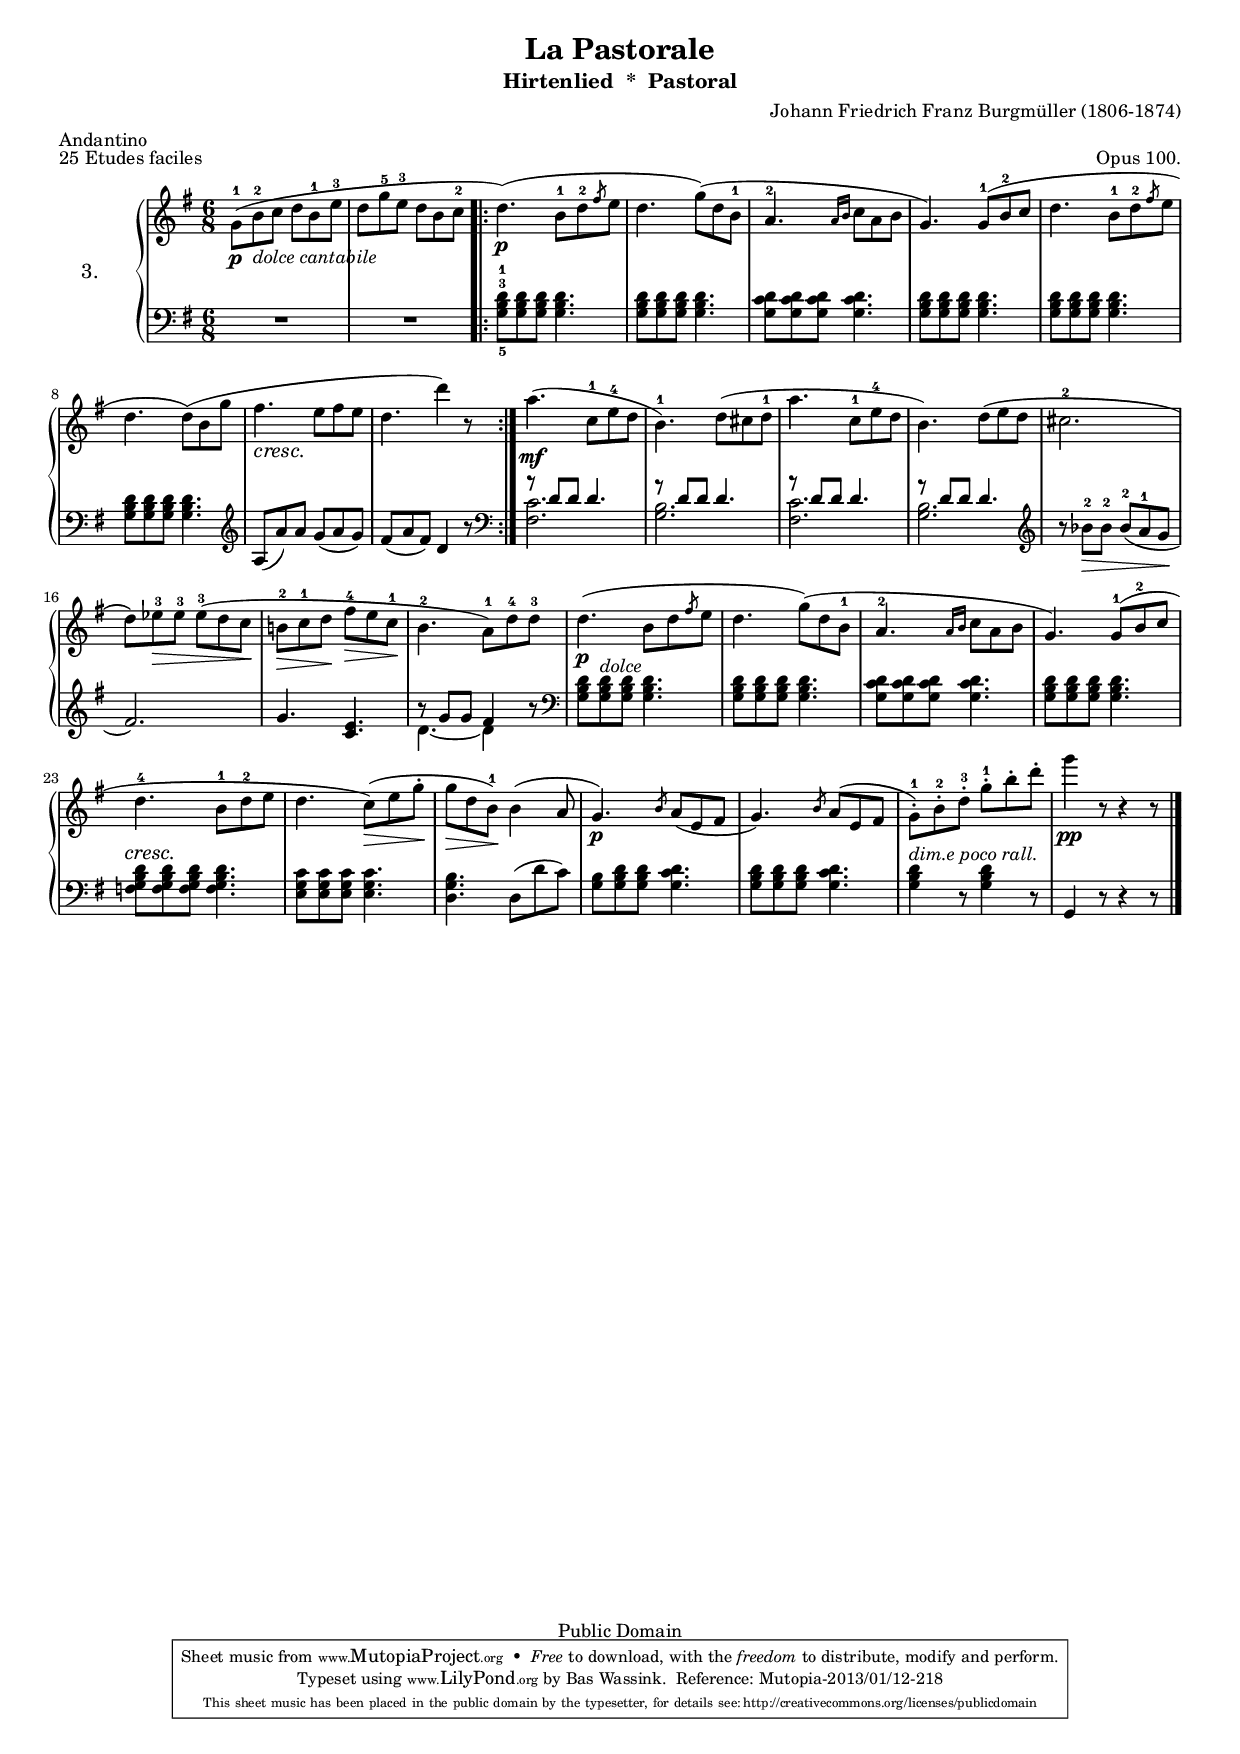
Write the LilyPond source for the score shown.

\version "2.16.0"
#(set-global-staff-size 16)
\include "nederlands.ly"
\header {
  title             = "La Pastorale"
  subtitle          = "Hirtenlied  *  Pastoral"
  composer          = "Johann Friedrich Franz Burgmüller (1806-1874)"
  opus              = "Opus 100."
  piece             = "25 Etudes faciles"
  meter             = "Andantino"
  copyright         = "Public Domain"
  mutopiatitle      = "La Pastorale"
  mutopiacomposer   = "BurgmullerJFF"
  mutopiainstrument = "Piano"
  date              = "19th Century"
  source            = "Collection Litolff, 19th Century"
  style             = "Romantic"
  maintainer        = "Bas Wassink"
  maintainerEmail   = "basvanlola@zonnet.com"

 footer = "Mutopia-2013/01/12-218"
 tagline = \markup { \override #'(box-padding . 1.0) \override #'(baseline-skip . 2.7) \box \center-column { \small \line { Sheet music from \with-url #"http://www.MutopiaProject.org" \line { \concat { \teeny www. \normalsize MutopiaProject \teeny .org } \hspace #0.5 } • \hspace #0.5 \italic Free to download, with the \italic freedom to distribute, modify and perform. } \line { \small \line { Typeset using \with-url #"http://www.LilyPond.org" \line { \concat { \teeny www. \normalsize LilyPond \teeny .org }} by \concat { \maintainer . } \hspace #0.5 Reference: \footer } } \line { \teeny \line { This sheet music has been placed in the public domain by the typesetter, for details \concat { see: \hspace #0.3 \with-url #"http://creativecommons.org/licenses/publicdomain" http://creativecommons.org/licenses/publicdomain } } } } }
}

Global =  {\key g\major \time 6/8}
Treble = \clef treble
Bass = \clef bass

MD =  \relative c'' {
  \slurNeutral \stemDown g8-1_\p ( b-2_ \markup{\italic "dolce cantabile"} c d b-1 e-3
  d g-5 e-3 d b c-2
  
  \repeat volta 2 {
  
  \stemNeutral  d4.)_\p ( b8-1 d-2 \slashedGrace fis e
  d4.  g8) ( d b-1
  a4.-2 \grace{a16[ b]} c8 a b
   g4.) g8-1 ( b-2 c
  
  d4. b8-1 d-2 \slashedGrace fis e
  d4.  d8) ( b g'
  fis4._\cresc e8\! fis e
  d4.  d'4) r8
  }
  
  a4._\mf ( c,8-1 e-4 d
   b4.)-1 d8 ( cis d-1
  a'4. c,8-1 e-4 d
   b4.) d8 ( e d
  
  cis2.-2
   d8) es-3\> es-3 es-3 ( d c\!
  b!-2\> c-1 d\! fis-4\> e c-1\!
  b4.-2 a8)-1 d-4 d-3 
  
  d4._\p ( b8 d \slashedGrace fis e
  d4.  g8) ( d b-1
  a4.-2 \grace{a16[ b]} c8 a b
   g4.) g8-1 ( b-2 c
  
  d4.-4 b8-1 d-2 e
  d4.  c8)\>( e g-.\!
  g\> d  b)-1\! b4 ( a8
   g4.)_\p \slashedGrace b8 a8 ( e fis
  
   g4.) \slashedGrace b8 a8 ( e fis 
   g)-.-1 b-.-2 d-.-3 g-.-1 b-. d-.
  g4_\pp r8 r4 r8
  \bar "|."
  }

MSI =  \relative c' {
  \stemNeutral R2.
  R
  
  <g-5 b-3 d-1>8 <g b d> <g b d> <g b d>4.
  <g b d>8 <g b d> <g b d> <g b d>4.
  <g c d>8 <g c d> <g c d> <g c d>4.
  <g b d>8 <g b d> <g b d> <g b d>4.
  
  <g b d>8 <g b d> <g b d> <g b d>4.
  <g b d>8 <g b d> <g b d> <g b d>4.
  \Treble a8 ( a') a g ( a  g)
  fis ( a  fis) d4 r8
  
  \stemUp \Bass r8 d d d4.
  r8 d d d4.
  r8 d d d4.
  r8 d d d4.
  
  \Treble \stemNeutral r8 bes'-2\> bes-2 bes-2 ( a-1 g\!
   fis2.)
  g4. <c, e>
  \stemUp r8 g' g fis4 r8
  
  \stemNeutral \Bass <g, b d>8 <g b d>^\markup{\italic "dolce"} <g b d> <g b d>4.
  <g b d>8 <g b d> <g b d> <g b d>4.
  <g c d>8 <g c d> <g c d> <g c d>4.
  <g b d>8 <g b d> <g b d> <g b d>4.
  
  <f g b d>8^\cresc <f g b d>\! <f g b d> <f g b d>4.
  <e g c>8 <e g c> <e g c> <e g c>4.
  <d g b>4. d8 ( d'  c)
  <g b> <g b d> <g b d> <g c d>4.
  
  <g b d>8 <g b d> <g b d> <g c d>4.
  <g b d>4^\markup{\italic "dim.e poco rall."} r8 <g b d>4 r8
  g,4 r8 r4 r8
  }
MSII =  \relative c {
  s2. s 
  
  s s s s
  
  s s s s
  
  \stemDown <fis c'>2.
  <g b>
  <fis c'>
  <g b>
  
  s2.
  s
  s
  \tieDown d'4. ~ d4 s8
  
  s2. s s s
  s s s s
  
  s s s
  }

\score { {
\context PianoStaff <<
  \set PianoStaff.midiInstrument = "acoustic grand"
  \set PianoStaff.instrumentName = \markup{\large "3."}
  \context Staff = "up" <<
    \Global \clef treble
    \context Voice=VoiceI \MD
  >>
  \context Staff = "down" <<
    \Global \clef bass
    \context Voice=VoiceI \MSI
    \context Voice=VoiceII \MSII
  >>
>>
}
\layout {}

  \midi {
    \tempo 4 = 100
    }


}
